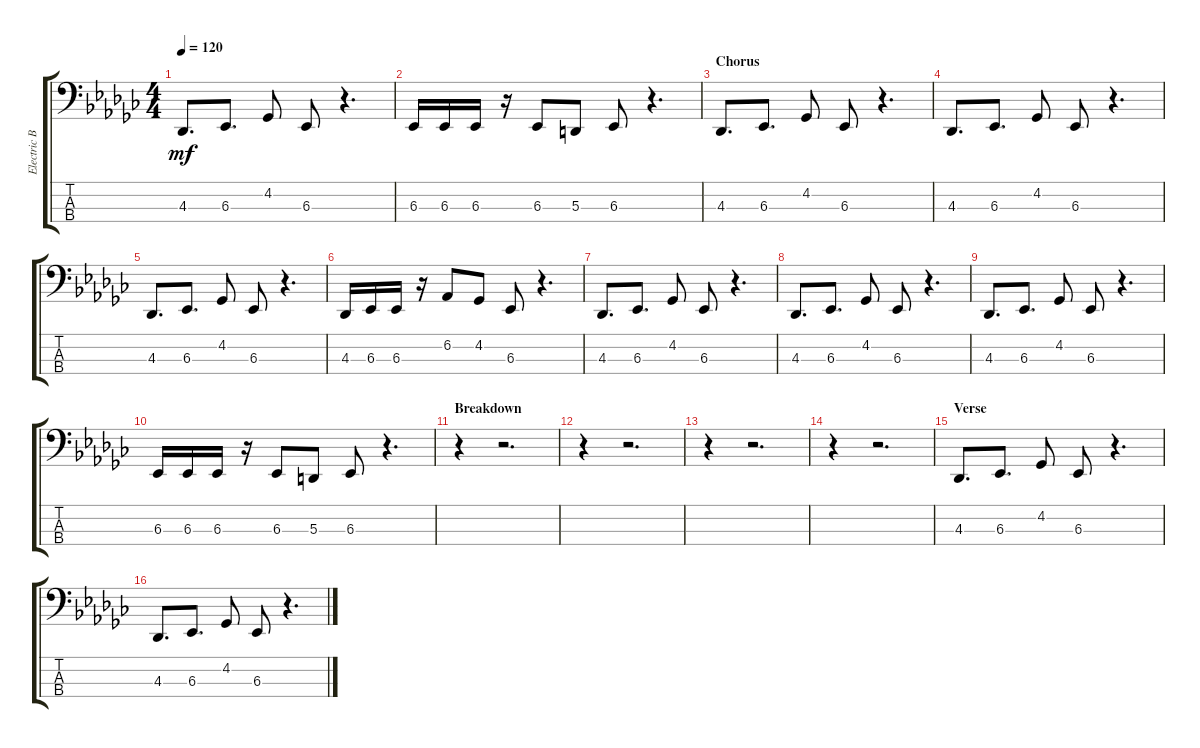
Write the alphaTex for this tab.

\track ("Electric Bass" "Electric B") {instrument celesta}
\staff {score tabs}
\tuning (G2 D2 A1 E1) {hide}
\ts (4 4)
\tempo 120
\clef f4
\ks ebminor
4.3.8{d dy mf} 6.3.8{d} 4.2.8 6.3.8 r.4{d} |
6.3.16 6.3.16 6.3.16 r.16 6.3.8 5.3.8 6.3.8 r.4{d} |
\section ("" "Chorus")
4.3.8{d} 6.3.8{d} 4.2.8 6.3.8 r.4{d} |
4.3.8{d} 6.3.8{d} 4.2.8 6.3.8 r.4{d} |
4.3.8{d} 6.3.8{d} 4.2.8 6.3.8 r.4{d} |
4.3.16 6.3.16 6.3.16 r.16 6.2.8 4.2.8 6.3.8 r.4{d} |
4.3.8{d} 6.3.8{d} 4.2.8 6.3.8 r.4{d} |
4.3.8{d} 6.3.8{d} 4.2.8 6.3.8 r.4{d} |
4.3.8{d} 6.3.8{d} 4.2.8 6.3.8 r.4{d} |
6.3.16 6.3.16 6.3.16 r.16 6.3.8 5.3.8 6.3.8 r.4{d} |
\section ("" "Breakdown")
r.4 r.2{d} |
r.4 r.2{d} |
r.4 r.2{d} |
r.4 r.2{d} |
\section ("" "Verse")
4.3.8{d} 6.3.8{d} 4.2.8 6.3.8 r.4{d} |
4.3.8{d} 6.3.8{d} 4.2.8 6.3.8 r.4{d}
